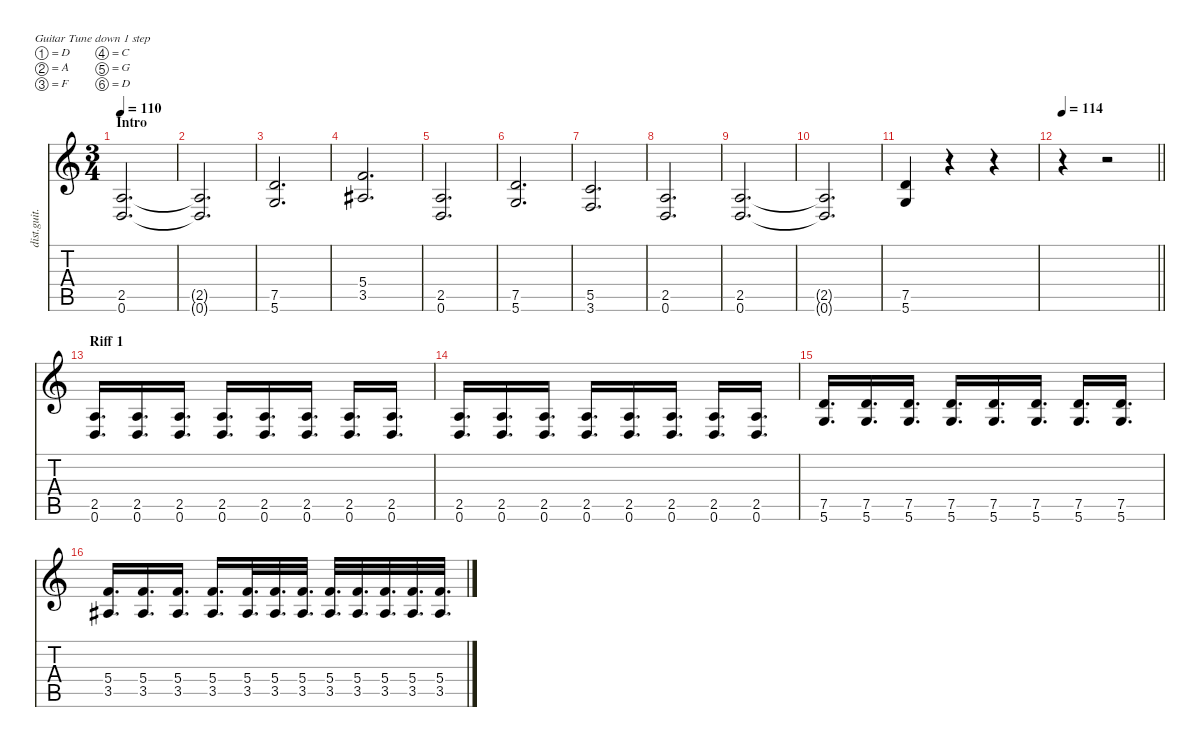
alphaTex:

\defaultSystemsLayout 4
\hideDynamics
\bracketExtendMode nobrackets
\otherSystemsTrackNameOrientation horizontal
\track ("Rhytm guitar" "dist.guit.") {instrument distortionguitar}
\staff {score tabs}
\tuning (D4 A3 F3 C3 G2 D2)
\ts (3 4)
\beaming (8 2 2 2)
\section ("" "Intro")
\tempo 110
\clef g2
\ks c
(2.5 0.6).2{d dy f instrument distortionguitar beam Up} |
(2.5{t} 0.6{t}).2{d beam Up} |
(7.5 5.6).2{d beam Up} |
(5.4 3.5{acc #}).2{d beam Up} |
(2.5 0.6).2{d beam Up} |
(7.5 5.6).2{d beam Up} |
(5.5 3.6).2{d beam Up} |
(2.5 0.6).2{d beam Up} |
(2.5 0.6).2{d beam Up} |
(2.5{t} 0.6{t}).2{d beam Up} |
(7.5 5.6).4{beam Up} r.4{beam Up} r.4{beam Up} |
\tempo 114
\barLineRight lightlight
r.4{beam Down} r.2{beam Down} |
\section ("" "Riff 1")
(2.5 0.6).16{d beam Up} (2.5 0.6).16{d beam Up} (2.5 0.6).16{d beam Up} (2.5 0.6).16{d beam Up} (2.5 0.6).16{d beam Up} (2.5 0.6).16{d beam Up} (2.5 0.6).16{d beam Up} (2.5 0.6).16{d beam Up} |
(2.5 0.6).16{d beam Up} (2.5 0.6).16{d beam Up} (2.5 0.6).16{d beam Up} (2.5 0.6).16{d beam Up} (2.5 0.6).16{d beam Up} (2.5 0.6).16{d beam Up} (2.5 0.6).16{d beam Up} (2.5 0.6).16{d beam Up} |
(7.5 5.6).16{d beam Up} (7.5 5.6).16{d beam Up} (7.5 5.6).16{d beam Up} (7.5 5.6).16{d beam Up} (7.5 5.6).16{d beam Up} (7.5 5.6).16{d beam Up} (7.5 5.6).16{d beam Up} (7.5 5.6).16{d beam Up} |
(5.4 3.5{acc #}).16{d beam Up} (5.4 3.5{acc #}).16{d beam Up} (5.4 3.5{acc #}).16{d beam Up} (5.4 3.5{acc #}).16{d beam Up} (5.4 3.5{acc #}).32{d beam Up} (5.4 3.5{acc #}).32{d beam Up} (5.4 3.5{acc #}).32{d beam Up} (5.4 3.5{acc #}).32{d beam Up} (5.4 3.5{acc #}).32{d beam Up} (5.4 3.5{acc #}).32{d beam Up} (5.4 3.5{acc #}).32{d beam Up} (5.4 3.5{acc #}).32{d beam Up}
